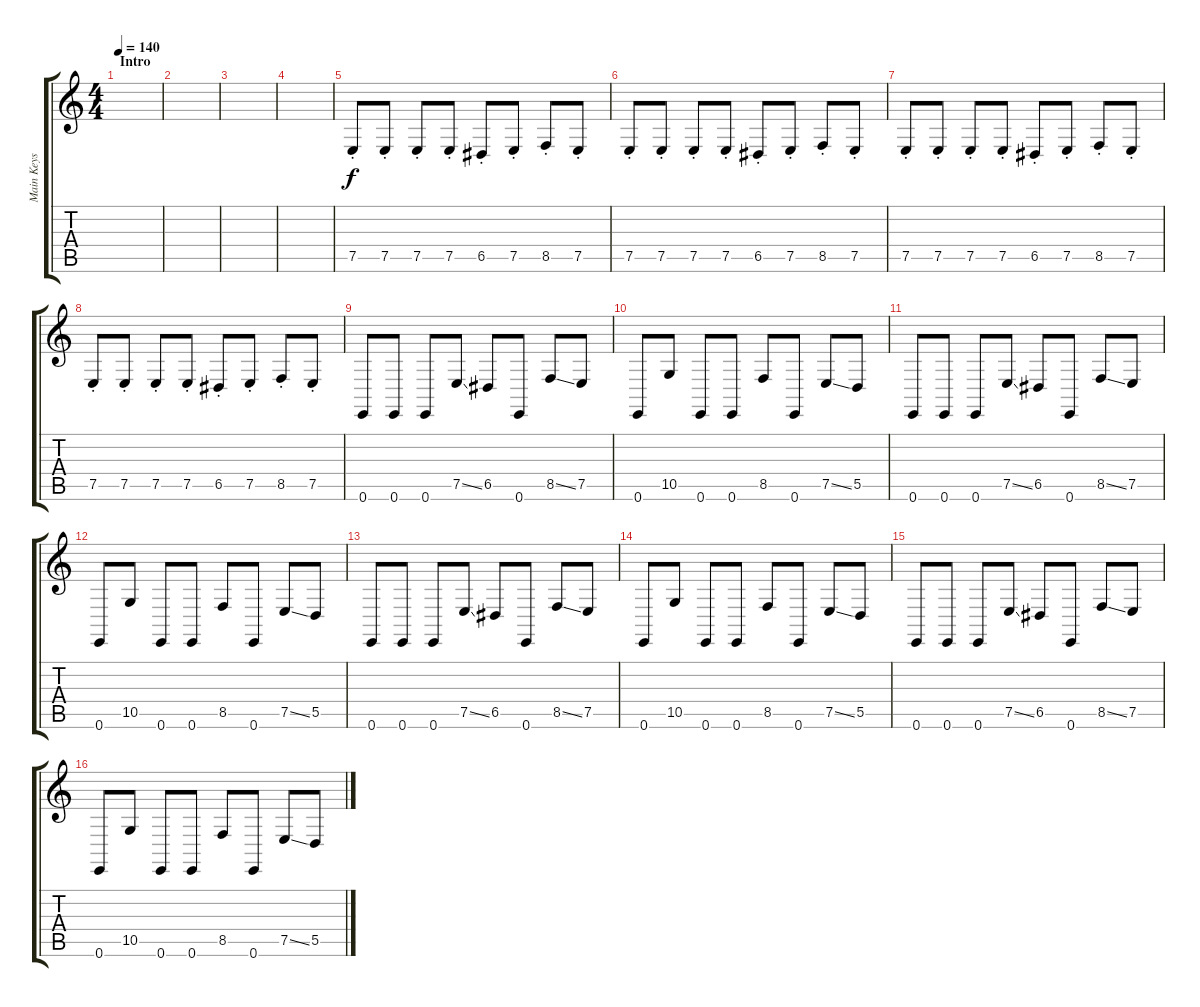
\track ("Main Keys" "Main Keys") {instrument lead1square}
\staff {score tabs}
\tuning (E4 B3 G3 D3 A2 E2) {hide}
\ts (4 4)
\section ("" "Intro")
\tempo 140
\clef g2
\ks c
|
|
|
|
7.5{st}.8 7.5{st}.8 7.5{st}.8 7.5{st}.8 6.5{st}.8 7.5{st}.8 8.5{st}.8 7.5{st}.8 |
7.5{st}.8 7.5{st}.8 7.5{st}.8 7.5{st}.8 6.5{st}.8 7.5{st}.8 8.5{st}.8 7.5{st}.8 |
7.5{st}.8 7.5{st}.8 7.5{st}.8 7.5{st}.8 6.5{st}.8 7.5{st}.8 8.5{st}.8 7.5{st}.8 |
7.5{st}.8 7.5{st}.8 7.5{st}.8 7.5{st}.8 6.5{st}.8 7.5{st}.8 8.5{st}.8 7.5{st}.8 |
0.6.8 0.6.8 0.6.8 7.5{ss}.8 6.5.8 0.6.8 8.5{ss}.8 7.5.8 |
0.6.8 10.5.8 0.6.8 0.6.8 8.5.8 0.6.8 7.5{ss}.8 5.5.8 |
0.6.8 0.6.8 0.6.8 7.5{ss}.8 6.5.8 0.6.8 8.5{ss}.8 7.5.8 |
0.6.8 10.5.8 0.6.8 0.6.8 8.5.8 0.6.8 7.5{ss}.8 5.5.8 |
0.6.8 0.6.8 0.6.8 7.5{ss}.8 6.5.8 0.6.8 8.5{ss}.8 7.5.8 |
0.6.8 10.5.8 0.6.8 0.6.8 8.5.8 0.6.8 7.5{ss}.8 5.5.8 |
0.6.8 0.6.8 0.6.8 7.5{ss}.8 6.5.8 0.6.8 8.5{ss}.8 7.5.8 |
0.6.8 10.5.8 0.6.8 0.6.8 8.5.8 0.6.8 7.5{ss}.8 5.5.8
